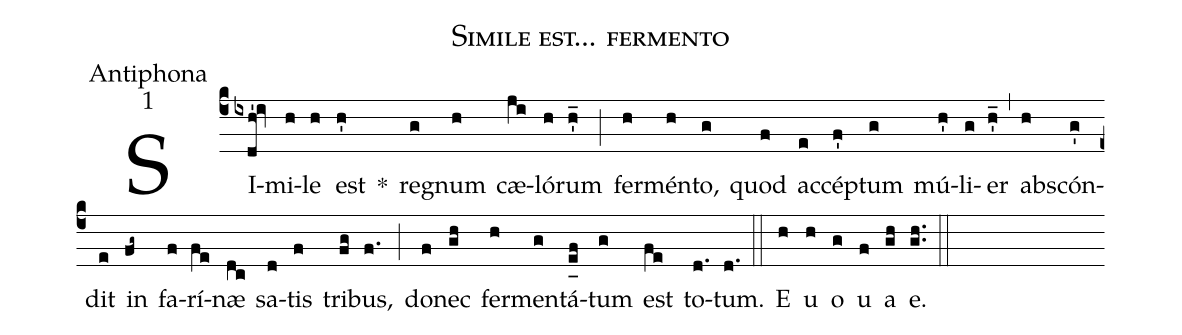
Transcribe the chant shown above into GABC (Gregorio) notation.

name:Simile est... fermento;
office-part:Antiphona;
mode:1;
%%
(c4) SI(ixdh'!iv)mi(h)le(h) est(h') *() re(g)gnum(h) cæ(ji)ló(h)rum(h'_) (;) fer(h)mén(h)to,(g) quod(f) ac(e)cé(f')ptum(g) mú(h')li(g)er(h'_) (,) abs(h)cón(g')dit(e) in(fg~) fa(f)rí(fe)næ(dc) sa(d)tis(f) tri(fg)bus,(f.) (;) do(f)nec(gh) fer(h)men(g)tá(e_[uh:l]f)tum(g) est(fe) to(d.)tum.(d.) (::) <eu>E(h) u(h) o(g) u(f) a(gh) e.</eu>(gh..) (::)
